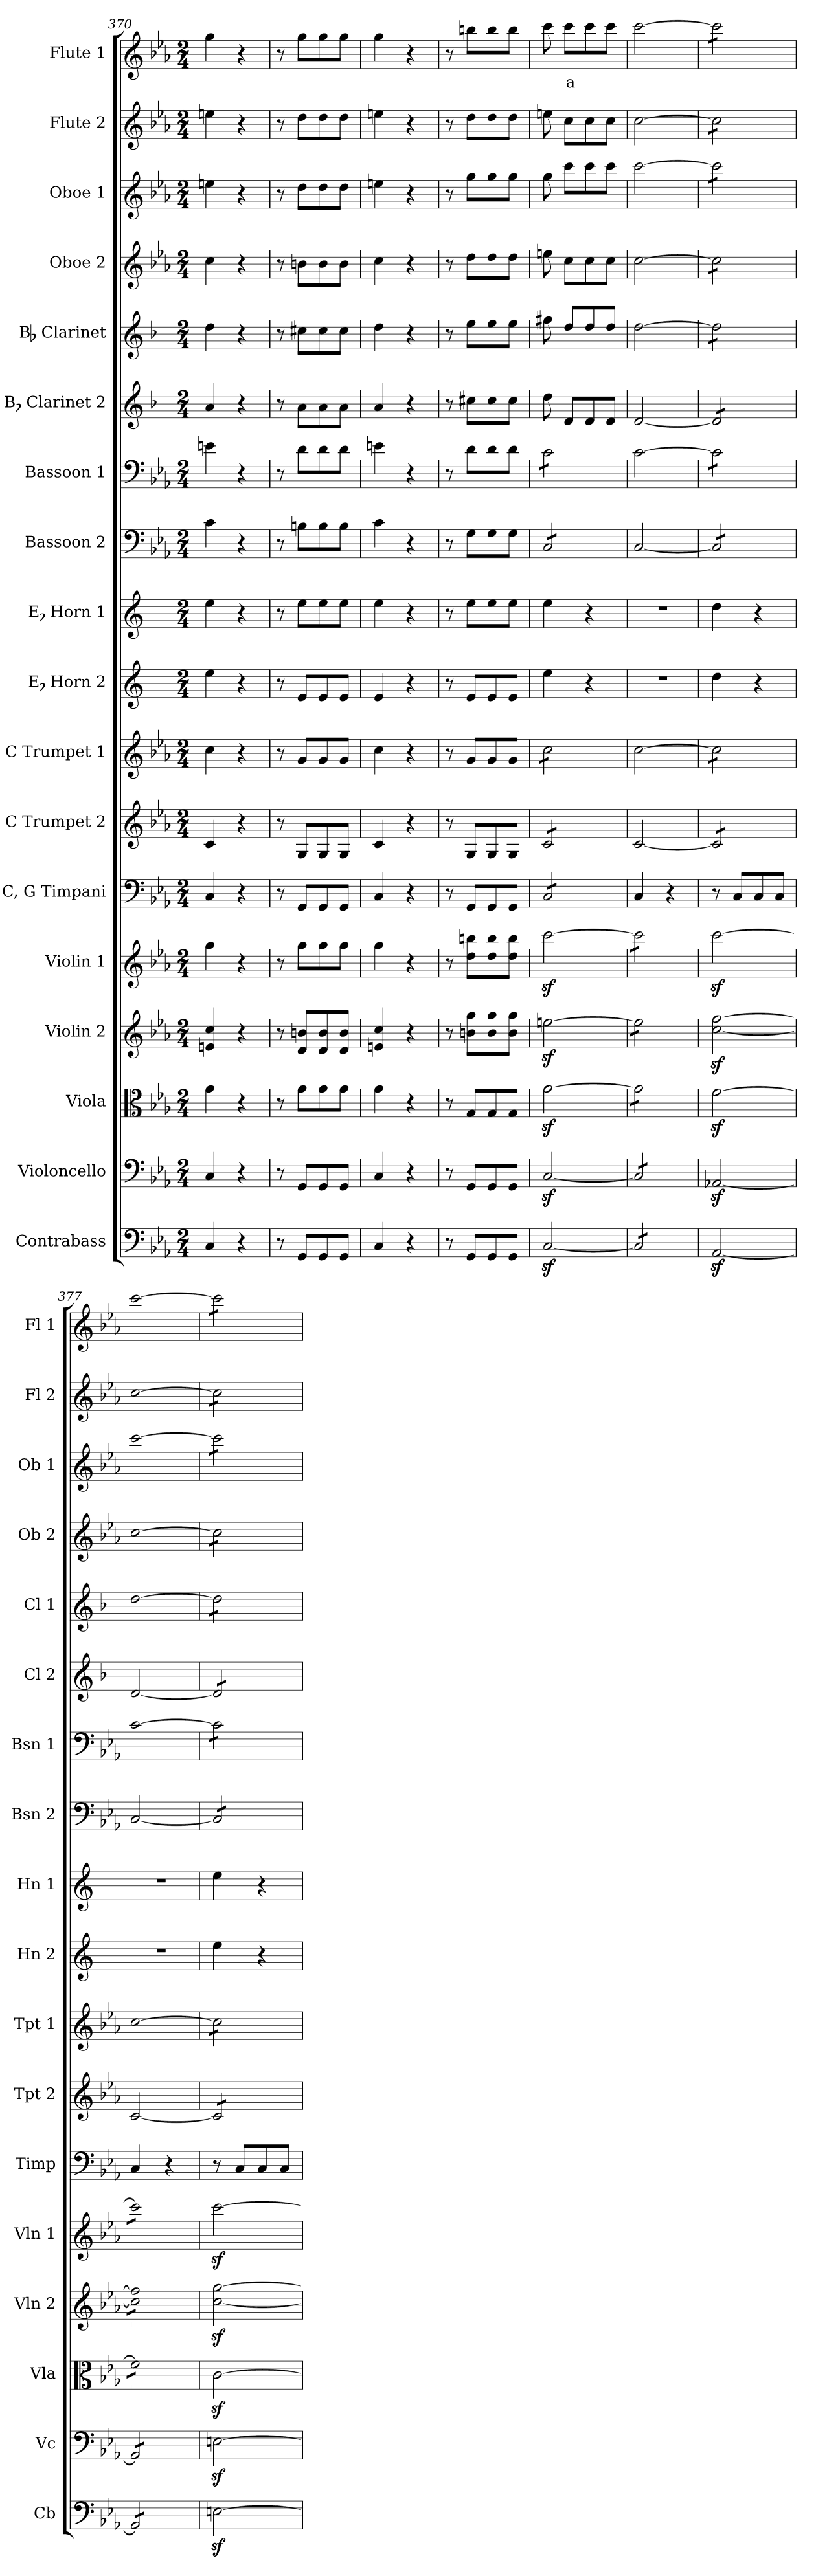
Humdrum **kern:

**kern	**kern	**kern	**kern	**kern	**kern	**kern	**kern	**kern	**kern	**kern	**kern	**kern	**kern	**kern	**kern	**kern	**kern	**text
*part18	*part17	*part16	*part15	*part14	*part13	*part12	*part11	*part10	*part9	*part8	*part7	*part6	*part5	*part4	*part3	*part2	*part1	*part1
*staff18	*staff17	*staff16	*staff15	*staff14	*staff13	*staff12	*staff11	*staff10	*staff9	*staff8	*staff7	*staff6	*staff5	*staff4	*staff3	*staff2	*staff1	*staff1
*I"Contrabass	*I"Violoncello	*I"Viola	*I"Violin 2	*I"Violin 1	*I"C, G Timpani	*I"C Trumpet 2	*I"C Trumpet 1	*I"Eb Horn 2	*I"Eb Horn 1	*I"Bassoon 2	*I"Bassoon 1	*I"Bb Clarinet 2	*I"Bb Clarinet	*I"Oboe 2	*I"Oboe 1	*I"Flute 2	*I"Flute 1	*
*I'Cb	*I'Vc	*I'Vla	*I'Vln 2	*I'Vln 1	*I'Timp	*I'Tpt 2	*I'Tpt 1	*I'Hn 2	*I'Hn 1	*I'Bsn 2	*I'Bsn 1	*I'Cl 2	*I'Cl 1	*I'Ob 2	*I'Ob 1	*I'Fl 2	*I'Fl 1	*
*clefF4	*clefF4	*clefC3	*clefG2	*clefG2	*clefF4	*clefG2	*clefG2	*clefG2	*clefG2	*clefF4	*clefF4	*clefG2	*clefG2	*clefG2	*clefG2	*clefG2	*clefG2	*
*ITrd7c12	*	*	*	*	*	*	*	*ITrd5c9	*ITrd5c9	*	*	*ITrd1c2	*ITrd1c2	*	*	*	*	*
*k[b-e-a-]	*k[b-e-a-]	*k[b-e-a-]	*k[b-e-a-]	*k[b-e-a-]	*k[b-e-a-]	*k[b-e-a-]	*k[b-e-a-]	*k[b-e-a-]	*k[b-e-a-]	*k[b-e-a-]	*k[b-e-a-]	*k[b-e-a-]	*k[b-e-a-]	*k[b-e-a-]	*k[b-e-a-]	*k[b-e-a-]	*k[b-e-a-]	*
*M2/4	*M2/4	*M2/4	*M2/4	*M2/4	*M2/4	*M2/4	*M2/4	*M2/4	*M2/4	*M2/4	*M2/4	*M2/4	*M2/4	*M2/4	*M2/4	*M2/4	*M2/4	*
=370	=370	=370	=370	=370	=370	=370	=370	=370	=370	=370	=370	=370	=370	=370	=370	=370	=370	=370
4CC/	4C/	4g\	4en/ 4cc/	4gg\	4C/	4c/	4cc\	4g\	4g\	4c\	4en\	4g/	4cc\	4cc\	4een\	4een\	4gg\	.
4r	4r	4r	4r	4r	4r	4r	4r	4r	4r	4r	4r	4r	4r	4r	4r	4r	4r	.
!!LO:PB:g=z
=371	=371	=371	=371	=371	=371	=371	=371	=371	=371	=371	=371	=371	=371	=371	=371	=371	=371	=371
8r	8r	8r	8r	8r	8r	8r	8r	8r	8r	8r	8r	8r	8r	8r	8r	8r	8r	.
8GGG/L	8GG/L	8g\L	8d/ 8bn/L	8gg\L	8GG/L	8G/L	8g/L	8G/L	8g\L	8Bn\L	8d\L	8g\L	8bn\L	8bn\L	8dd\L	8dd\L	8gg\L	.
8GGG/	8GG/	8g\	8d/ 8b/	8gg\	8GG/	8G/	8g/	8G/	8g\	8B\	8d\	8g\	8b\	8b\	8dd\	8dd\	8gg\	.
8GGG/J	8GG/J	8g\J	8d/ 8b/J	8gg\J	8GG/J	8G/J	8g/J	8G/J	8g\J	8B\J	8d\J	8g\J	8b\J	8b\J	8dd\J	8dd\J	8gg\J	.
=372	=372	=372	=372	=372	=372	=372	=372	=372	=372	=372	=372	=372	=372	=372	=372	=372	=372	=372
4CC/	4C/	4g\	4en/ 4cc/	4gg\	4C/	4c/	4cc\	4G/	4g\	4c\	4en\	4g/	4cc\	4cc\	4een\	4een\	4gg\	.
4r	4r	4r	4r	4r	4r	4r	4r	4r	4r	4r	4r	4r	4r	4r	4r	4r	4r	.
=373	=373	=373	=373	=373	=373	=373	=373	=373	=373	=373	=373	=373	=373	=373	=373	=373	=373	=373
8r	8r	8r	8r	8r	8r	8r	8r	8r	8r	8r	8r	8r	8r	8r	8r	8r	8r	.
8GGG/L	8GG/L	8G/L	8bn\ 8gg\L	8dd\ 8bbn\L	8GG/L	8G/L	8g/L	8G/L	8g\L	8G\L	8d\L	8bn\L	8dd\L	8dd\L	8gg\L	8dd\L	8bbn\L	.
8GGG/	8GG/	8G/	8b\ 8gg\	8dd\ 8bb\	8GG/	8G/	8g/	8G/	8g\	8G\	8d\	8b\	8dd\	8dd\	8gg\	8dd\	8bb\	.
8GGG/J	8GG/J	8G/J	8b\ 8gg\J	8dd\ 8bb\J	8GG/J	8G/J	8g/J	8G/J	8g\J	8G\J	8d\J	8b\J	8dd\J	8dd\J	8gg\J	8dd\J	8bb\J	.
=374	=374	=374	=374	=374	=374	=374	=374	=374	=374	=374	=374	=374	=374	=374	=374	=374	=374	=374
*	*	*	*	*	*tremolo	*	*	*	*	*	*	*	*	*	*	*	*	*
*	*	*	*	*	*	*tremolo	*	*	*	*	*	*	*	*	*	*	*	*
*	*	*	*	*	*	*	*tremolo	*	*	*	*	*	*	*	*	*	*	*
*	*	*	*	*	*	*	*	*	*	*tremolo	*	*	*	*	*	*	*	*
*	*	*	*	*	*	*	*	*	*	*	*tremolo	*	*	*	*	*	*	*
[2CCz</	[2Cz</	[2gz<\	[2eenz<\	[2cccz<\	8C/L	8c/L	8cc\L	4g\	4g\	8C/L	8c\L	8cc\	8een\	8een\	8gg\	8een\	8ccc\	.
!	!	!	!	!	!	!	!	!	!	!	!	!	!	!	!	!	!	!LO:LY:b:color=#FF0000
.	.	.	.	.	8C/	8c/	8cc\	.	.	8C/	8c\	8c/L	8cc/L	8cc\L	8ccc\L	8cc\L	8ccc\L	a
.	.	.	.	.	8C/	8c/	8cc\	4r	4r	8C/	8c\	8c/	8cc/	8cc\	8ccc\	8cc\	8ccc\	.
.	.	.	.	.	8C/J	8c/J	8cc\J	.	.	8C/J	8c\J	8c/J	8cc/J	8cc\J	8ccc\J	8cc\J	8ccc\J	.
*	*	*	*	*	*	*	*	*	*	*	*Xtremolo	*	*	*	*	*	*	*
*	*	*	*	*	*	*	*	*	*	*Xtremolo	*	*	*	*	*	*	*	*
*	*	*	*	*	*	*	*Xtremolo	*	*	*	*	*	*	*	*	*	*	*
*	*	*	*	*	*	*Xtremolo	*	*	*	*	*	*	*	*	*	*	*	*
*	*	*	*	*	*Xtremolo	*	*	*	*	*	*	*	*	*	*	*	*	*
=375	=375	=375	=375	=375	=375	=375	=375	=375	=375	=375	=375	=375	=375	=375	=375	=375	=375	=375
*tremolo	*	*	*	*	*	*	*	*	*	*	*	*	*	*	*	*	*	*
*	*tremolo	*	*	*	*	*	*	*	*	*	*	*	*	*	*	*	*	*
*	*	*tremolo	*	*	*	*	*	*	*	*	*	*	*	*	*	*	*	*
*	*	*	*tremolo	*	*	*	*	*	*	*	*	*	*	*	*	*	*	*
*	*	*	*	*tremolo	*	*	*	*	*	*	*	*	*	*	*	*	*	*
8CC/]L	8C/]L	8g\]L	8ee\]L	8ccc\]L	4C/	[2c/	[2cc\	2r	2r	[2C/	[2c\	[2c/	[2cc\	[2cc\	[2ccc\	[2cc\	[2ccc\	.
8CC/	8C/	8g\	8ee\	8ccc\	.	.	.	.	.	.	.	.	.	.	.	.	.	.
8CC/	8C/	8g\	8ee\	8ccc\	4r	.	.	.	.	.	.	.	.	.	.	.	.	.
8CC/J	8C/J	8g\J	8ee\J	8ccc\J	.	.	.	.	.	.	.	.	.	.	.	.	.	.
*	*	*	*	*Xtremolo	*	*	*	*	*	*	*	*	*	*	*	*	*	*
*	*	*	*Xtremolo	*	*	*	*	*	*	*	*	*	*	*	*	*	*	*
*	*	*Xtremolo	*	*	*	*	*	*	*	*	*	*	*	*	*	*	*	*
*	*Xtremolo	*	*	*	*	*	*	*	*	*	*	*	*	*	*	*	*	*
*Xtremolo	*	*	*	*	*	*	*	*	*	*	*	*	*	*	*	*	*	*
=376	=376	=376	=376	=376	=376	=376	=376	=376	=376	=376	=376	=376	=376	=376	=376	=376	=376	=376
*	*	*	*	*	*	*tremolo	*	*	*	*	*	*	*	*	*	*	*	*
*	*	*	*	*	*	*	*tremolo	*	*	*	*	*	*	*	*	*	*	*
*	*	*	*	*	*	*	*	*	*	*tremolo	*	*	*	*	*	*	*	*
*	*	*	*	*	*	*	*	*	*	*	*tremolo	*	*	*	*	*	*	*
*	*	*	*	*	*	*	*	*	*	*	*	*tremolo	*	*	*	*	*	*
*	*	*	*	*	*	*	*	*	*	*	*	*	*tremolo	*	*	*	*	*
*	*	*	*	*	*	*	*	*	*	*	*	*	*	*tremolo	*	*	*	*
*	*	*	*	*	*	*	*	*	*	*	*	*	*	*	*tremolo	*	*	*
*	*	*	*	*	*	*	*	*	*	*	*	*	*	*	*	*tremolo	*	*
*	*	*	*	*	*	*	*	*	*	*	*	*	*	*	*	*	*tremolo	*
[2AAA-z</	[2AA-Xz</	[2fz<\	[2cc\z< [2ff\z<	[2cccz<\	8r	8c/]L	8cc\]L	4f\	4f\	8C/]L	8c\]L	8c/]L	8cc\]L	8cc\]L	8ccc\]L	8cc\]L	8ccc\]L	.
.	.	.	.	.	8C/L	8c/	8cc\	.	.	8C/	8c\	8c/	8cc\	8cc\	8ccc\	8cc\	8ccc\	.
.	.	.	.	.	8C/	8c/	8cc\	4r	4r	8C/	8c\	8c/	8cc\	8cc\	8ccc\	8cc\	8ccc\	.
.	.	.	.	.	8C/J	8c/J	8cc\J	.	.	8C/J	8c\J	8c/J	8cc\J	8cc\J	8ccc\J	8cc\J	8ccc\J	.
*	*	*	*	*	*	*	*	*	*	*	*	*	*	*	*	*	*Xtremolo	*
*	*	*	*	*	*	*	*	*	*	*	*	*	*	*	*	*Xtremolo	*	*
*	*	*	*	*	*	*	*	*	*	*	*	*	*	*	*Xtremolo	*	*	*
*	*	*	*	*	*	*	*	*	*	*	*	*	*	*Xtremolo	*	*	*	*
*	*	*	*	*	*	*	*	*	*	*	*	*	*Xtremolo	*	*	*	*	*
*	*	*	*	*	*	*	*	*	*	*	*	*Xtremolo	*	*	*	*	*	*
*	*	*	*	*	*	*	*	*	*	*	*Xtremolo	*	*	*	*	*	*	*
*	*	*	*	*	*	*	*	*	*	*Xtremolo	*	*	*	*	*	*	*	*
*	*	*	*	*	*	*	*Xtremolo	*	*	*	*	*	*	*	*	*	*	*
*	*	*	*	*	*	*Xtremolo	*	*	*	*	*	*	*	*	*	*	*	*
=377	=377	=377	=377	=377	=377	=377	=377	=377	=377	=377	=377	=377	=377	=377	=377	=377	=377	=377
*tremolo	*	*	*	*	*	*	*	*	*	*	*	*	*	*	*	*	*	*
*	*tremolo	*	*	*	*	*	*	*	*	*	*	*	*	*	*	*	*	*
*	*	*tremolo	*	*	*	*	*	*	*	*	*	*	*	*	*	*	*	*
*	*	*	*tremolo	*	*	*	*	*	*	*	*	*	*	*	*	*	*	*
*	*	*	*	*tremolo	*	*	*	*	*	*	*	*	*	*	*	*	*	*
8AAA-/]L	8AA-/]L	8f\]L	8cc\] 8ff\]L	8ccc\]L	4C/	[2c/	[2cc\	2r	2r	[2C/	[2c\	[2c/	[2cc\	[2cc\	[2ccc\	[2cc\	[2ccc\	.
8AAA-/	8AA-/	8f\	8cc\ 8ff\	8ccc\	.	.	.	.	.	.	.	.	.	.	.	.	.	.
8AAA-/	8AA-/	8f\	8cc\ 8ff\	8ccc\	4r	.	.	.	.	.	.	.	.	.	.	.	.	.
8AAA-/J	8AA-/J	8f\J	8cc\ 8ff\J	8ccc\J	.	.	.	.	.	.	.	.	.	.	.	.	.	.
*	*	*	*	*Xtremolo	*	*	*	*	*	*	*	*	*	*	*	*	*	*
*	*	*	*Xtremolo	*	*	*	*	*	*	*	*	*	*	*	*	*	*	*
*	*	*Xtremolo	*	*	*	*	*	*	*	*	*	*	*	*	*	*	*	*
*	*Xtremolo	*	*	*	*	*	*	*	*	*	*	*	*	*	*	*	*	*
*Xtremolo	*	*	*	*	*	*	*	*	*	*	*	*	*	*	*	*	*	*
=378	=378	=378	=378	=378	=378	=378	=378	=378	=378	=378	=378	=378	=378	=378	=378	=378	=378	=378
*	*	*	*	*	*	*tremolo	*	*	*	*	*	*	*	*	*	*	*	*
*	*	*	*	*	*	*	*tremolo	*	*	*	*	*	*	*	*	*	*	*
*	*	*	*	*	*	*	*	*	*	*tremolo	*	*	*	*	*	*	*	*
*	*	*	*	*	*	*	*	*	*	*	*tremolo	*	*	*	*	*	*	*
*	*	*	*	*	*	*	*	*	*	*	*	*tremolo	*	*	*	*	*	*
*	*	*	*	*	*	*	*	*	*	*	*	*	*tremolo	*	*	*	*	*
*	*	*	*	*	*	*	*	*	*	*	*	*	*	*tremolo	*	*	*	*
*	*	*	*	*	*	*	*	*	*	*	*	*	*	*	*tremolo	*	*	*
*	*	*	*	*	*	*	*	*	*	*	*	*	*	*	*	*tremolo	*	*
*	*	*	*	*	*	*	*	*	*	*	*	*	*	*	*	*	*tremolo	*
[2EEnz<\	[2Enz<\	[2cz<\	[2cc\z< [2gg\z<	[2cccz<\	8r	8c/]L	8cc\]L	4g\	4g\	8C/]L	8c\]L	8c/]L	8cc\]L	8cc\]L	8ccc\]L	8cc\]L	8ccc\]L	.
.	.	.	.	.	8C/L	8c/	8cc\	.	.	8C/	8c\	8c/	8cc\	8cc\	8ccc\	8cc\	8ccc\	.
.	.	.	.	.	8C/	8c/	8cc\	4r	4r	8C/	8c\	8c/	8cc\	8cc\	8ccc\	8cc\	8ccc\	.
.	.	.	.	.	8C/J	8c/J	8cc\J	.	.	8C/J	8c\J	8c/J	8cc\J	8cc\J	8ccc\J	8cc\J	8ccc\J	.
*	*	*	*	*	*	*	*	*	*	*	*	*	*	*	*	*	*Xtremolo	*
*	*	*	*	*	*	*	*	*	*	*	*	*	*	*	*	*Xtremolo	*	*
*	*	*	*	*	*	*	*	*	*	*	*	*	*	*	*Xtremolo	*	*	*
*	*	*	*	*	*	*	*	*	*	*	*	*	*	*Xtremolo	*	*	*	*
*	*	*	*	*	*	*	*	*	*	*	*	*	*Xtremolo	*	*	*	*	*
*	*	*	*	*	*	*	*	*	*	*	*	*Xtremolo	*	*	*	*	*	*
*	*	*	*	*	*	*	*	*	*	*	*Xtremolo	*	*	*	*	*	*	*
*	*	*	*	*	*	*	*	*	*	*Xtremolo	*	*	*	*	*	*	*	*
*	*	*	*	*	*	*	*Xtremolo	*	*	*	*	*	*	*	*	*	*	*
*	*	*	*	*	*	*Xtremolo	*	*	*	*	*	*	*	*	*	*	*	*
=	=	=	=	=	=	=	=	=	=	=	=	=	=	=	=	=	=	=
*-	*-	*-	*-	*-	*-	*-	*-	*-	*-	*-	*-	*-	*-	*-	*-	*-	*-	*-
